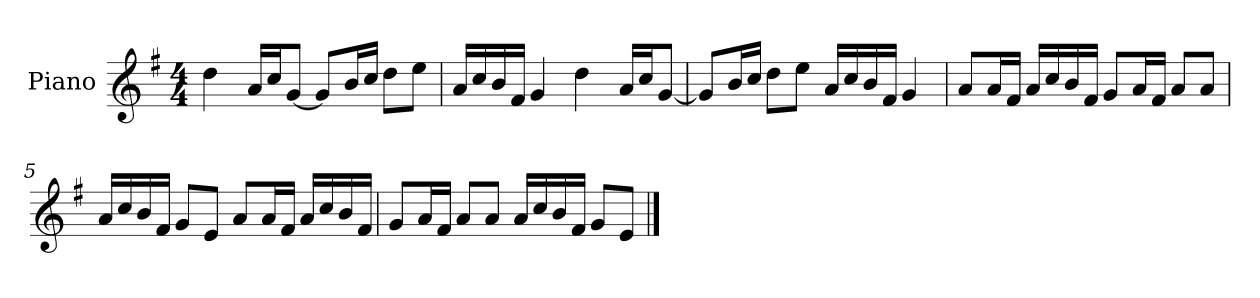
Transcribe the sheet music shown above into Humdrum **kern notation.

**kern
*part1
*staff1
*I"Piano
*I'P-no
*clefG2
*k[f#]
*M4/4
*MM90
=1
4dd\
16a/LL
16cc/J
[8g/J
8g/L]
16b/L
16cc/JJ
8dd\L
8ee\J
=2
16a/LL
16cc/
16b/
16f#/JJ
4g/
4dd\
16a/LL
16cc/J
[8g/J
=3
8g/L]
16b/L
16cc/JJ
8dd\L
8ee\J
16a/LL
16cc/
16b/
16f#/JJ
4g/
=4
8a/L
16a/L
16f#/JJ
16a/LL
16cc/
16b/
16f#/JJ
8g/L
16a/L
16f#/JJ
8a/L
8a/J
!!LO:LB:g=z
=5
16a/LL
16cc/
16b/
16f#/JJ
8g/L
8e/J
8a/L
16a/L
16f#/JJ
16a/LL
16cc/
16b/
16f#/JJ
=6
8g/L
16a/L
16f#/JJ
8a/L
8a/J
16a/LL
16cc/
16b/
16f#/JJ
8g/L
8e/J
==
*-
